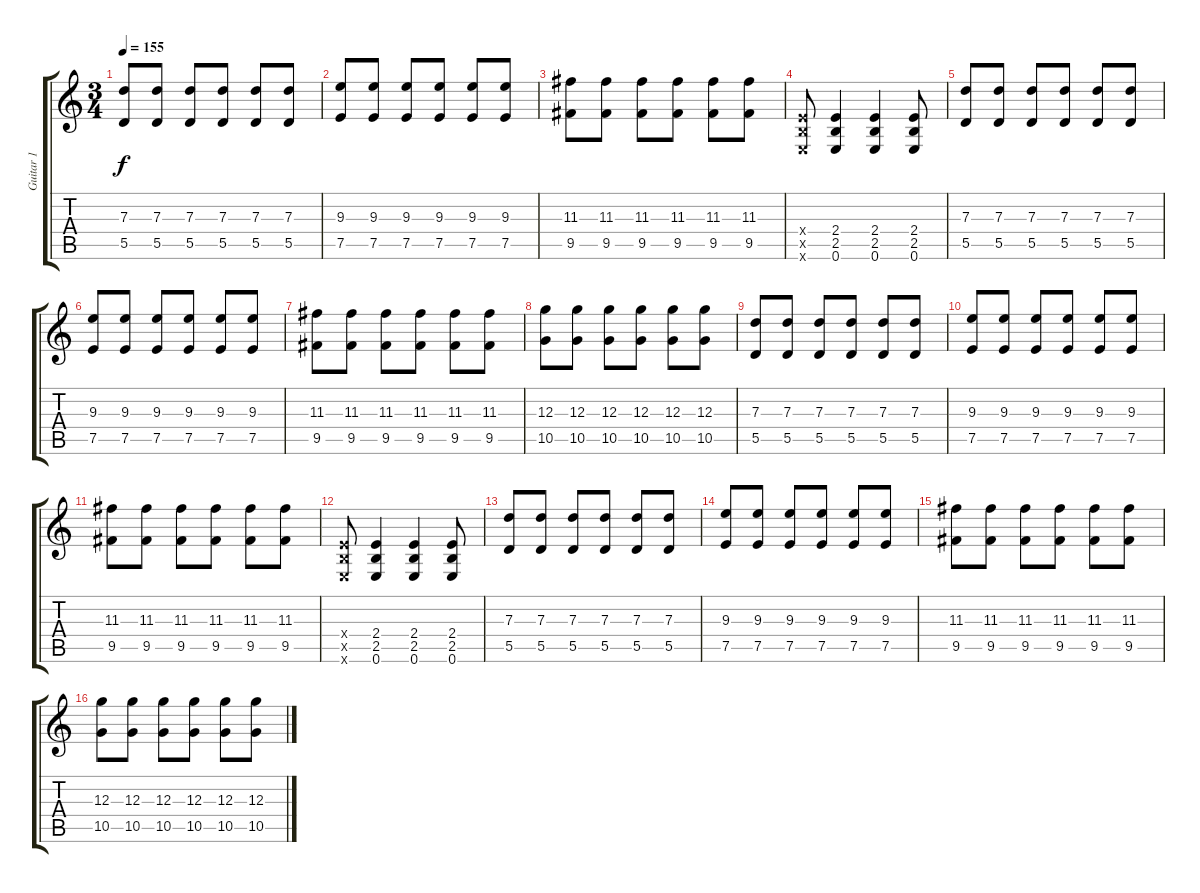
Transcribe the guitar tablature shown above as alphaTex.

\track ("Guitar 1" "Guitar 1") {instrument electricguitarclean}
\staff {score tabs}
\tuning (E4 B3 G3 D3 A2 E2) {hide}
\ts (3 4)
\tempo 155
\clef g2
\ks c
(7.3 5.5).8{dy f} (7.3 5.5).8 (7.3 5.5).8 (7.3 5.5).8 (7.3 5.5).8 (7.3 5.5).8 |
(9.3 7.5).8 (9.3 7.5).8 (9.3 7.5).8 (9.3 7.5).8 (9.3 7.5).8 (9.3 7.5).8 |
(11.3 9.5).8 (11.3 9.5).8 (11.3 9.5).8 (11.3 9.5).8 (11.3 9.5).8 (11.3 9.5).8 |
(2.4{x} 2.5{x} 0.6{x}).8 (2.4 2.5 0.6).4 (2.4 2.5 0.6).4 (2.4 2.5 0.6).8 |
(7.3 5.5).8 (7.3 5.5).8 (7.3 5.5).8 (7.3 5.5).8 (7.3 5.5).8 (7.3 5.5).8 |
(9.3 7.5).8 (9.3 7.5).8 (9.3 7.5).8 (9.3 7.5).8 (9.3 7.5).8 (9.3 7.5).8 |
(11.3 9.5).8 (11.3 9.5).8 (11.3 9.5).8 (11.3 9.5).8 (11.3 9.5).8 (11.3 9.5).8 |
(12.3 10.5).8 (12.3 10.5).8 (12.3 10.5).8 (12.3 10.5).8 (12.3 10.5).8 (12.3 10.5).8 |
(7.3 5.5).8 (7.3 5.5).8 (7.3 5.5).8 (7.3 5.5).8 (7.3 5.5).8 (7.3 5.5).8 |
(9.3 7.5).8 (9.3 7.5).8 (9.3 7.5).8 (9.3 7.5).8 (9.3 7.5).8 (9.3 7.5).8 |
(11.3 9.5).8 (11.3 9.5).8 (11.3 9.5).8 (11.3 9.5).8 (11.3 9.5).8 (11.3 9.5).8 |
(2.4{x} 2.5{x} 0.6{x}).8 (2.4 2.5 0.6).4 (2.4 2.5 0.6).4 (2.4 2.5 0.6).8 |
(7.3 5.5).8 (7.3 5.5).8 (7.3 5.5).8 (7.3 5.5).8 (7.3 5.5).8 (7.3 5.5).8 |
(9.3 7.5).8 (9.3 7.5).8 (9.3 7.5).8 (9.3 7.5).8 (9.3 7.5).8 (9.3 7.5).8 |
(11.3 9.5).8 (11.3 9.5).8 (11.3 9.5).8 (11.3 9.5).8 (11.3 9.5).8 (11.3 9.5).8 |
(12.3 10.5).8 (12.3 10.5).8 (12.3 10.5).8 (12.3 10.5).8 (12.3 10.5).8 (12.3 10.5).8
